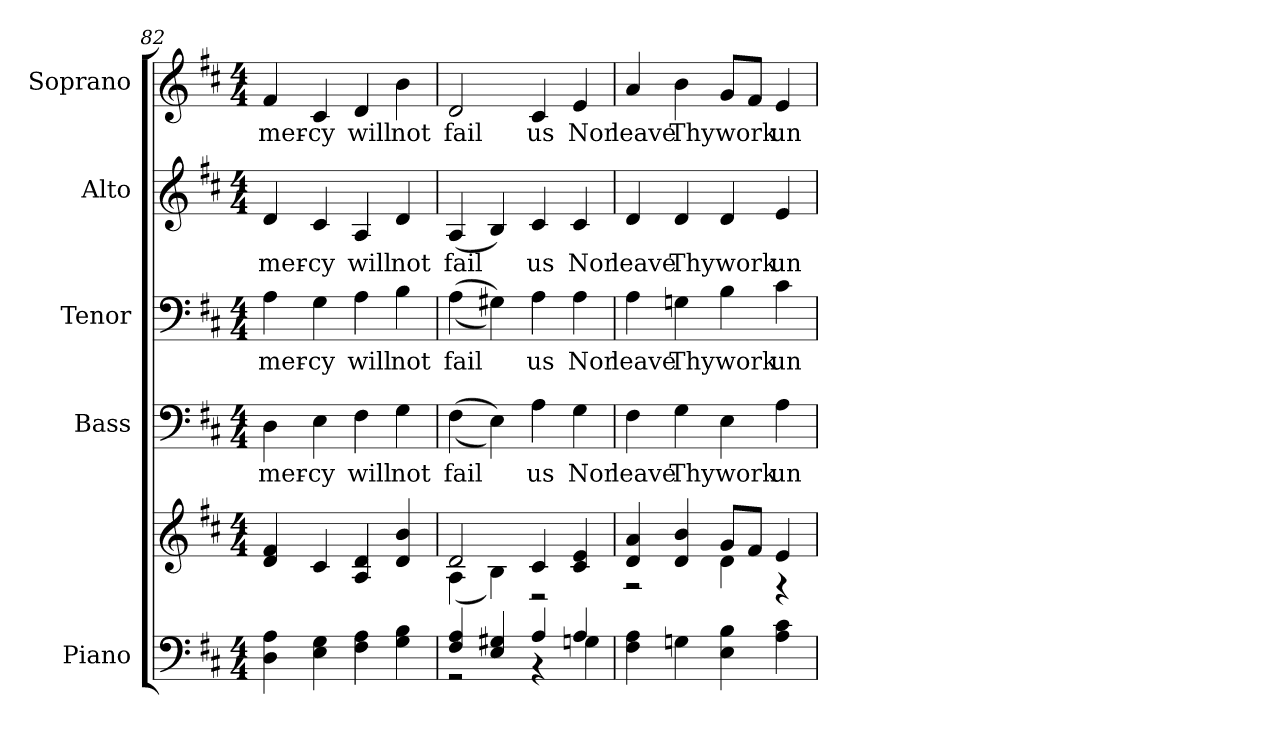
**kern	**kern	**kern	**text	**kern	**text	**kern	**text	**kern	**text
*part5	*part5	*part4	*part4	*part3	*part3	*part2	*part2	*part1	*part1
*staff6	*staff5	*staff4	*staff4	*staff3	*staff3	*staff2	*staff2	*staff1	*staff1
*I"Piano	*	*I"Bass	*	*I"Tenor	*	*I"Alto	*	*I"Soprano	*
*I'Pno.	*	*I'B.	*	*I'T.	*	*I'A.	*	*I'S.	*
!!LO:PB:g=z
*clefF4	*clefG2	*clefF4	*	*clefF4	*	*clefG2	*	*clefG2	*
*k[f#c#]	*k[f#c#]	*k[f#c#]	*	*k[f#c#]	*	*k[f#c#]	*	*k[f#c#]	*
*D:	*D:	*D:	*	*D:	*	*D:	*	*D:	*
*M4/4	*M4/4	*M4/4	*	*M4/4	*	*M4/4	*	*M4/4	*
=82	=82	=82	=82	=82	=82	=82	=82	=82	=82
!	!	!	!LO:LY:b:color=#000000	!	!	!	!	!	!
!	!	!	!	!	!LO:LY:b:color=#000000	!	!	!	!
!	!	!	!	!	!	!	!LO:LY:b:color=#000000	!	!
!	!	!	!	!	!	!	!	!	!LO:LY:b:color=#000000
4Di\ 4Ai	4di/ 4f#i	4Di\	mer-	4Ai\	mer-	4di/	mer-	4f#i/	mer-
!	!	!	!LO:LY:b:color=#000000	!	!	!	!	!	!
!	!	!	!	!	!LO:LY:b:color=#000000	!	!	!	!
!	!	!	!	!	!	!	!LO:LY:b:color=#000000	!	!
!	!	!	!	!	!	!	!	!	!LO:LY:b:color=#000000
4Ei\ 4Gi	4c#i/	4Ei\	-cy	4Gi\	-cy	4c#i/	-cy	4c#i/	-cy
!	!	!	!LO:LY:b:color=#000000	!	!	!	!	!	!
!	!	!	!	!	!LO:LY:b:color=#000000	!	!	!	!
!	!	!	!	!	!	!	!LO:LY:b:color=#000000	!	!
!	!	!	!	!	!	!	!	!	!LO:LY:b:color=#000000
4F#i\ 4Ai	4Ai/ 4di	4F#i\	will	4Ai\	will	4Ai/	will	4di/	will
!	!	!	!LO:LY:b:color=#000000	!	!	!	!	!	!
!	!	!	!	!	!LO:LY:b:color=#000000	!	!	!	!
!	!	!	!	!	!	!	!LO:LY:b:color=#000000	!	!
!	!	!	!	!	!	!	!	!	!LO:LY:b:color=#000000
4Gi\ 4Bi	4di/ 4bi	4Gi\	not	4Bi\	not	4di/	not	4bi\	not
=83	=83	=83	=83	=83	=83	=83	=83	=83	=83
*^	*^	*	*	*	*	*	*	*	*
!	!	!	!	!	!LO:LY:b:color=#000000	!	!	!	!	!	!
!	!	!	!	!	!	!	!LO:LY:b:color=#000000	!	!	!	!
!	!	!	!	!	!	!	!	!	!LO:LY:b:color=#000000	!	!
!	!	!	!	!	!	!	!	!	!	!	!LO:LY:b:color=#000000
4F#i/ 4Ai	2r	2di/	(4Ai\	((4F#i\	fail	((4Ai\	fail	(4Ai/	fail	2di/	fail
4Ei/ 4G#Xi	.	.	4Bi\)	4Ei\))	.	4G#Xi\))	.	4Bi/)	.	.	.
!	!	!	!	!	!LO:LY:b:color=#000000	!	!	!	!	!	!
!	!	!	!	!	!	!	!LO:LY:b:color=#000000	!	!	!	!
!	!	!	!	!	!	!	!	!	!LO:LY:b:color=#000000	!	!
!	!	!	!	!	!	!	!	!	!	!	!LO:LY:b:color=#000000
4Ai/	4r	4c#i/	2r	4Ai\	us	4Ai\	us	4c#i/	us	4c#i/	us
!	!	!	!	!	!LO:LY:b:color=#000000	!	!	!	!	!	!
!	!	!	!	!	!	!	!LO:LY:b:color=#000000	!	!	!	!
!	!	!	!	!	!	!	!	!	!LO:LY:b:color=#000000	!	!
!	!	!	!	!	!	!	!	!	!	!	!LO:LY:b:color=#000000
4Ai/	4Gni\	4c#i/ 4ei	.	4Gi\	Nor	4Ai\	Nor	4c#i/	Nor	4ei/	Nor
*v	*v	*	*	*	*	*	*	*	*	*	*
!!LO:PB:g=z
=84	=84	=84	=84	=84	=84	=84	=84	=84	=84	=84
*^	*	*	*	*	*	*	*	*	*	*
!	!	!	!	!	!LO:LY:b:color=#000000	!	!	!	!	!	!
*v	*v	*	*	*	*	*	*	*	*	*	*
*^	*	*	*	*	*	*	*	*	*	*
!	!	!	!	!	!	!	!LO:LY:b:color=#000000	!	!	!	!
*v	*v	*	*	*	*	*	*	*	*	*	*
*^	*	*	*	*	*	*	*	*	*	*
!	!	!	!	!	!	!	!	!	!LO:LY:b:color=#000000	!	!
*v	*v	*	*	*	*	*	*	*	*	*	*
*^	*	*	*	*	*	*	*	*	*	*
!	!	!	!	!	!	!	!	!	!	!	!LO:LY:b:color=#000000
*v	*v	*	*	*	*	*	*	*	*	*	*
4F#i\ 4Ai	4di/ 4ai	2r	4F#i\	leave	4Ai\	leave	4di/	leave	4ai/	leave
!	!	!	!	!LO:LY:b:color=#000000	!	!	!	!	!	!
!	!	!	!	!	!	!LO:LY:b:color=#000000	!	!	!	!
!	!	!	!	!	!	!	!	!LO:LY:b:color=#000000	!	!
!	!	!	!	!	!	!	!	!	!	!LO:LY:b:color=#000000
4Gni\	4di/ 4bi	.	4Gi\	Thy	4Gni\	Thy	4di/	Thy	4bi\	Thy
!	!	!	!	!LO:LY:b:color=#000000	!	!	!	!	!	!
!	!	!	!	!	!	!LO:LY:b:color=#000000	!	!	!	!
!	!	!	!	!	!	!	!	!LO:LY:b:color=#000000	!	!
!	!	!	!	!	!	!	!	!	!	!LO:LY:b:color=#000000
4Ei\ 4Bi	8gi/L	4di\	4Ei\	work	4Bi\	work	4di/	work	8gi/L	work
.	8f#i/J	.	.	.	.	.	.	.	8f#i/J	.
!	!	!	!	!LO:LY:b:color=#000000	!	!	!	!	!	!
!	!	!	!	!	!	!LO:LY:b:color=#000000	!	!	!	!
!	!	!	!	!	!	!	!	!LO:LY:b:color=#000000	!	!
!	!	!	!	!	!	!	!	!	!	!LO:LY:b:color=#000000
4Ai\ 4c#i	4ei/	4r	4Ai\	un	4c#i\	un	4ei/	un	4ei/	un
*	*v	*v	*	*	*	*	*	*	*	*
=	=	=	=	=	=	=	=	=	=
*-	*-	*-	*-	*-	*-	*-	*-	*-	*-
